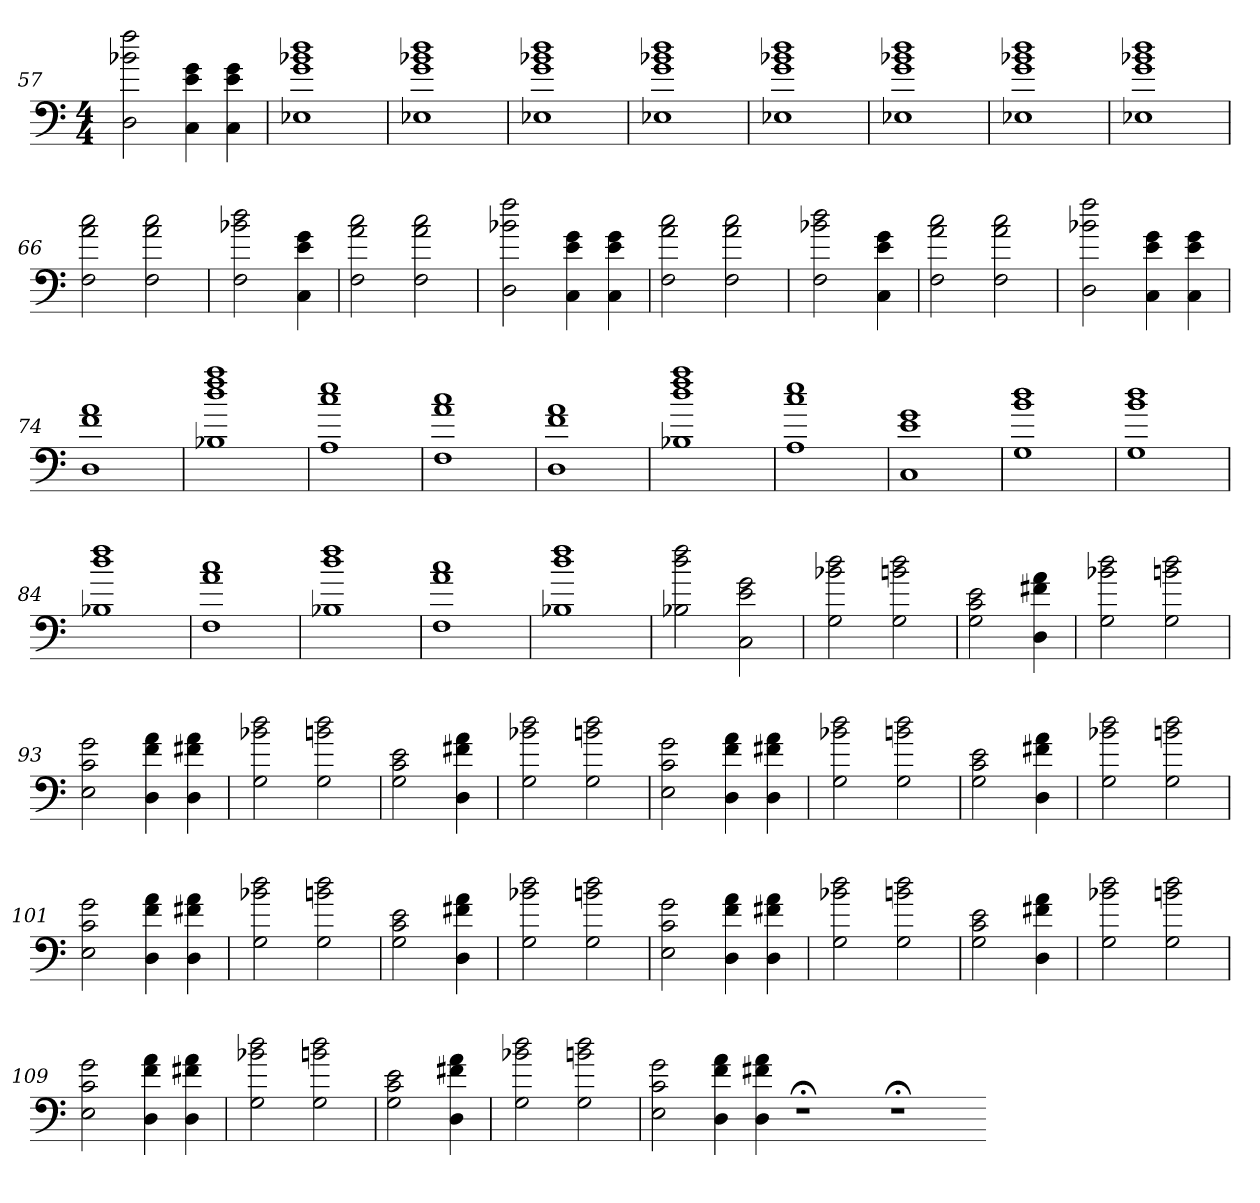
**kern
*part1
*staff1
*M4/4
=57
2D 2b-X 2ff
4C 4e 4g
4C 4e 4g
=58
1E-X 1g 1b-X 1dd
=59
1E-X 1g 1b-X 1dd
=60
1E-X 1g 1b-X 1dd
=61
1E-X 1g 1b-X 1dd
=62
1E-X 1g 1b-X 1dd
=63
1E-X 1g 1b-X 1dd
=64
1E-X 1g 1b-X 1dd
=65
1E-X 1g 1b-X 1dd
=66
2F 2a 2cc
2F 2a 2cc
=67
2F 2b-X 2dd
4C 4e 4g
=68
2F 2a 2cc
2F 2a 2cc
=69
2D 2b-X 2ff
4C 4e 4g
4C 4e 4g
=70
2F 2a 2cc
2F 2a 2cc
=71
2F 2b-X 2dd
4C 4e 4g
=72
2F 2a 2cc
2F 2a 2cc
=73
2D 2b-X 2ff
4C 4e 4g
4C 4e 4g
=74
1D 1f 1a
=75
1B-X 1dd 1ff 1aa
=76
1A 1cc 1ee
=77
1F 1a 1cc
=78
1D 1f 1a
=79
1B-X 1dd 1ff 1aa
=80
1A 1cc 1ee
=81
1C 1e 1g
=82
1G 1b 1dd
=83
1G 1b 1dd
=84
1B-X 1dd 1ff
=85
1F 1a 1cc
=86
1B-X 1dd 1ff
=87
1F 1a 1cc
=88
1B-X 1dd 1ff
=89
2B-X 2dd 2ff
2C 2e 2g
=90
2G 2b-X 2dd
2G 2bn 2dd
=91
2G 2c 2e
4D 4f#X 4a
=92
2G 2b-X 2dd
2G 2bn 2dd
=93
2E 2c 2g
4D 4f 4a
4D 4f#X 4a
=94
2G 2b-X 2dd
2G 2bn 2dd
=95
2G 2c 2e
4D 4f#X 4a
=96
2G 2b-X 2dd
2G 2bn 2dd
=97
2E 2c 2g
4D 4f 4a
4D 4f#X 4a
=98
2G 2b-X 2dd
2G 2bn 2dd
=99
2G 2c 2e
4D 4f#X 4a
=100
2G 2b-X 2dd
2G 2bn 2dd
=101
2E 2c 2g
4D 4f 4a
4D 4f#X 4a
=102
2G 2b-X 2dd
2G 2bn 2dd
=103
2G 2c 2e
4D 4f#X 4a
=104
2G 2b-X 2dd
2G 2bn 2dd
=105
2E 2c 2g
4D 4f 4a
4D 4f#X 4a
=106
2G 2b-X 2dd
2G 2bn 2dd
=107
2G 2c 2e
4D 4f#X 4a
=108
2G 2b-X 2dd
2G 2bn 2dd
=109
2E 2c 2g
4D 4f 4a
4D 4f#X 4a
=110
2G 2b-X 2dd
2G 2bn 2dd
=111
2G 2c 2e
4D 4f#X 4a
=112
2G 2b-X 2dd
2G 2bn 2dd
=113
2E 2c 2g
4D 4f 4a
4D 4f#X 4a
1r;<
1r;<
=-
*-
